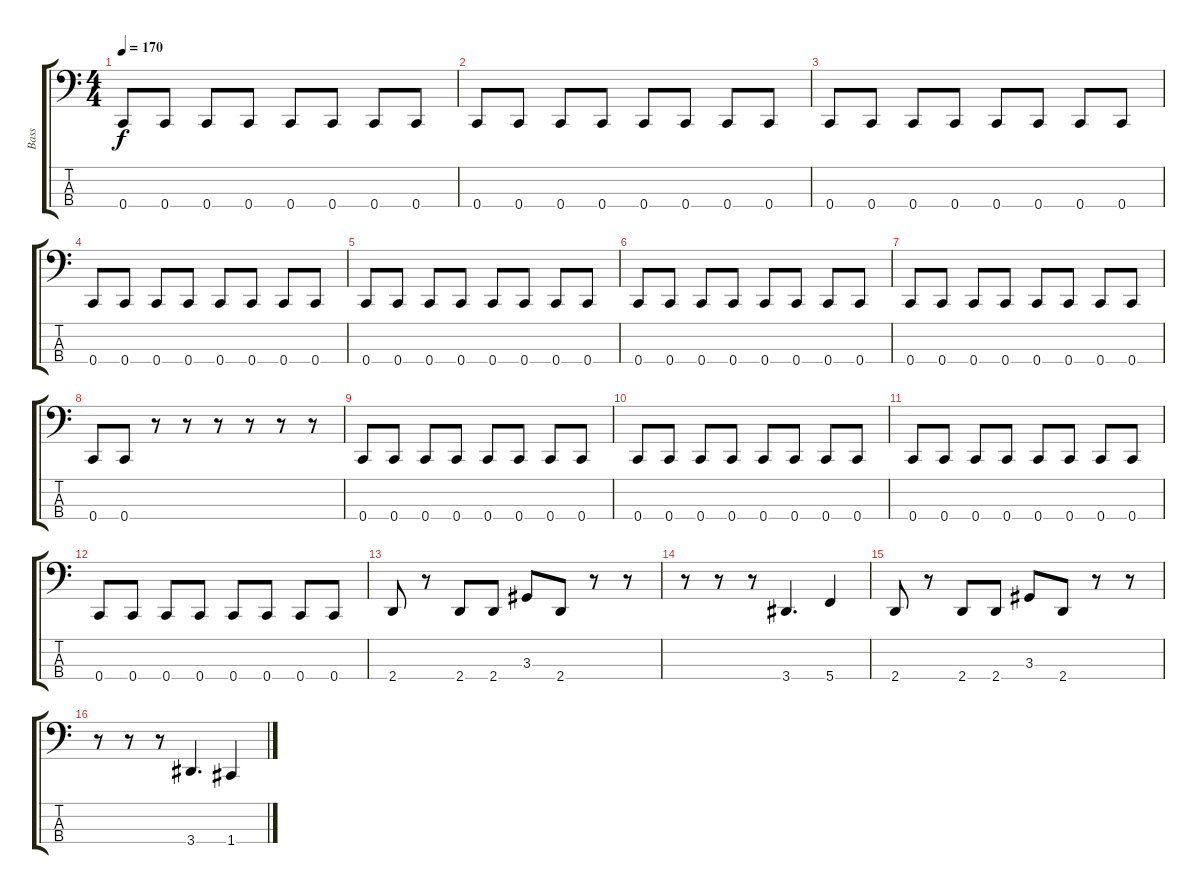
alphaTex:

\track ("Bass" "Bass") {instrument electricbassfinger}
\staff {score tabs}
\tuning (Eb2 Bb1 F1 C1) {hide}
\ts (4 4)
\tempo 170
\clef f4
\ks c
0.4.8{dy f} 0.4.8 0.4.8 0.4.8 0.4.8 0.4.8 0.4.8 0.4.8 |
0.4.8 0.4.8 0.4.8 0.4.8 0.4.8 0.4.8 0.4.8 0.4.8 |
0.4.8 0.4.8 0.4.8 0.4.8 0.4.8 0.4.8 0.4.8 0.4.8 |
0.4.8 0.4.8 0.4.8 0.4.8 0.4.8 0.4.8 0.4.8 0.4.8 |
0.4.8 0.4.8 0.4.8 0.4.8 0.4.8 0.4.8 0.4.8 0.4.8 |
0.4.8 0.4.8 0.4.8 0.4.8 0.4.8 0.4.8 0.4.8 0.4.8 |
0.4.8 0.4.8 0.4.8 0.4.8 0.4.8 0.4.8 0.4.8 0.4.8 |
0.4.8 0.4.8 r.8 r.8 r.8 r.8 r.8 r.8 |
0.4.8 0.4.8 0.4.8 0.4.8 0.4.8 0.4.8 0.4.8 0.4.8 |
0.4.8 0.4.8 0.4.8 0.4.8 0.4.8 0.4.8 0.4.8 0.4.8 |
0.4.8 0.4.8 0.4.8 0.4.8 0.4.8 0.4.8 0.4.8 0.4.8 |
0.4.8 0.4.8 0.4.8 0.4.8 0.4.8 0.4.8 0.4.8 0.4.8 |
2.4.8 r.8 2.4.8 2.4.8 3.3.8 2.4.8 r.8 r.8 |
r.8 r.8 r.8 3.4.4{d} 5.4.4 |
2.4.8 r.8 2.4.8 2.4.8 3.3.8 2.4.8 r.8 r.8 |
r.8 r.8 r.8 3.4.4{d} 1.4.4
